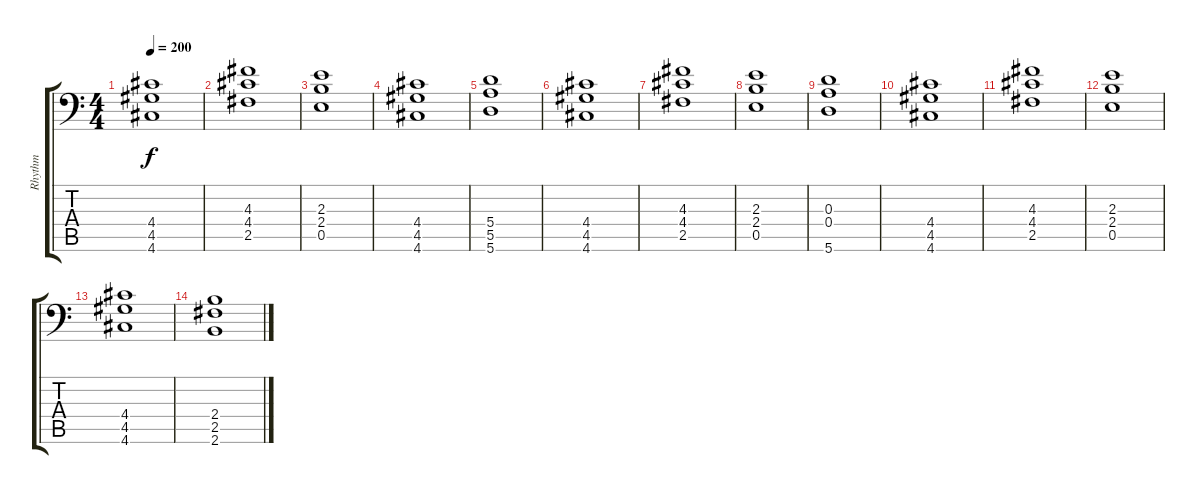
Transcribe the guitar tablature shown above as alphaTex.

\track ("Rhythm" "Rhythm") {instrument distortionguitar}
\staff {score tabs}
\tuning (B3 Gb3 D3 A2 E2 A1) {hide}
\ts (4 4)
\tempo 200
\clef f4
\ks c
(4.4 4.5 4.6).1{dy f} |
(4.3 4.4 2.5).1 |
(2.3 2.4 0.5).1 |
(4.4 4.5 4.6).1 |
(5.4 5.5 5.6).1 |
(4.4 4.5 4.6).1 |
(4.3 4.4 2.5).1 |
(2.3 2.4 0.5).1 |
(0.3 0.4 5.6).1 |
(4.4 4.5 4.6).1 |
(4.3 4.4 2.5).1 |
(2.3 2.4 0.5).1 |
(4.4 4.5 4.6).1 |
(2.4 2.5 2.6).1
